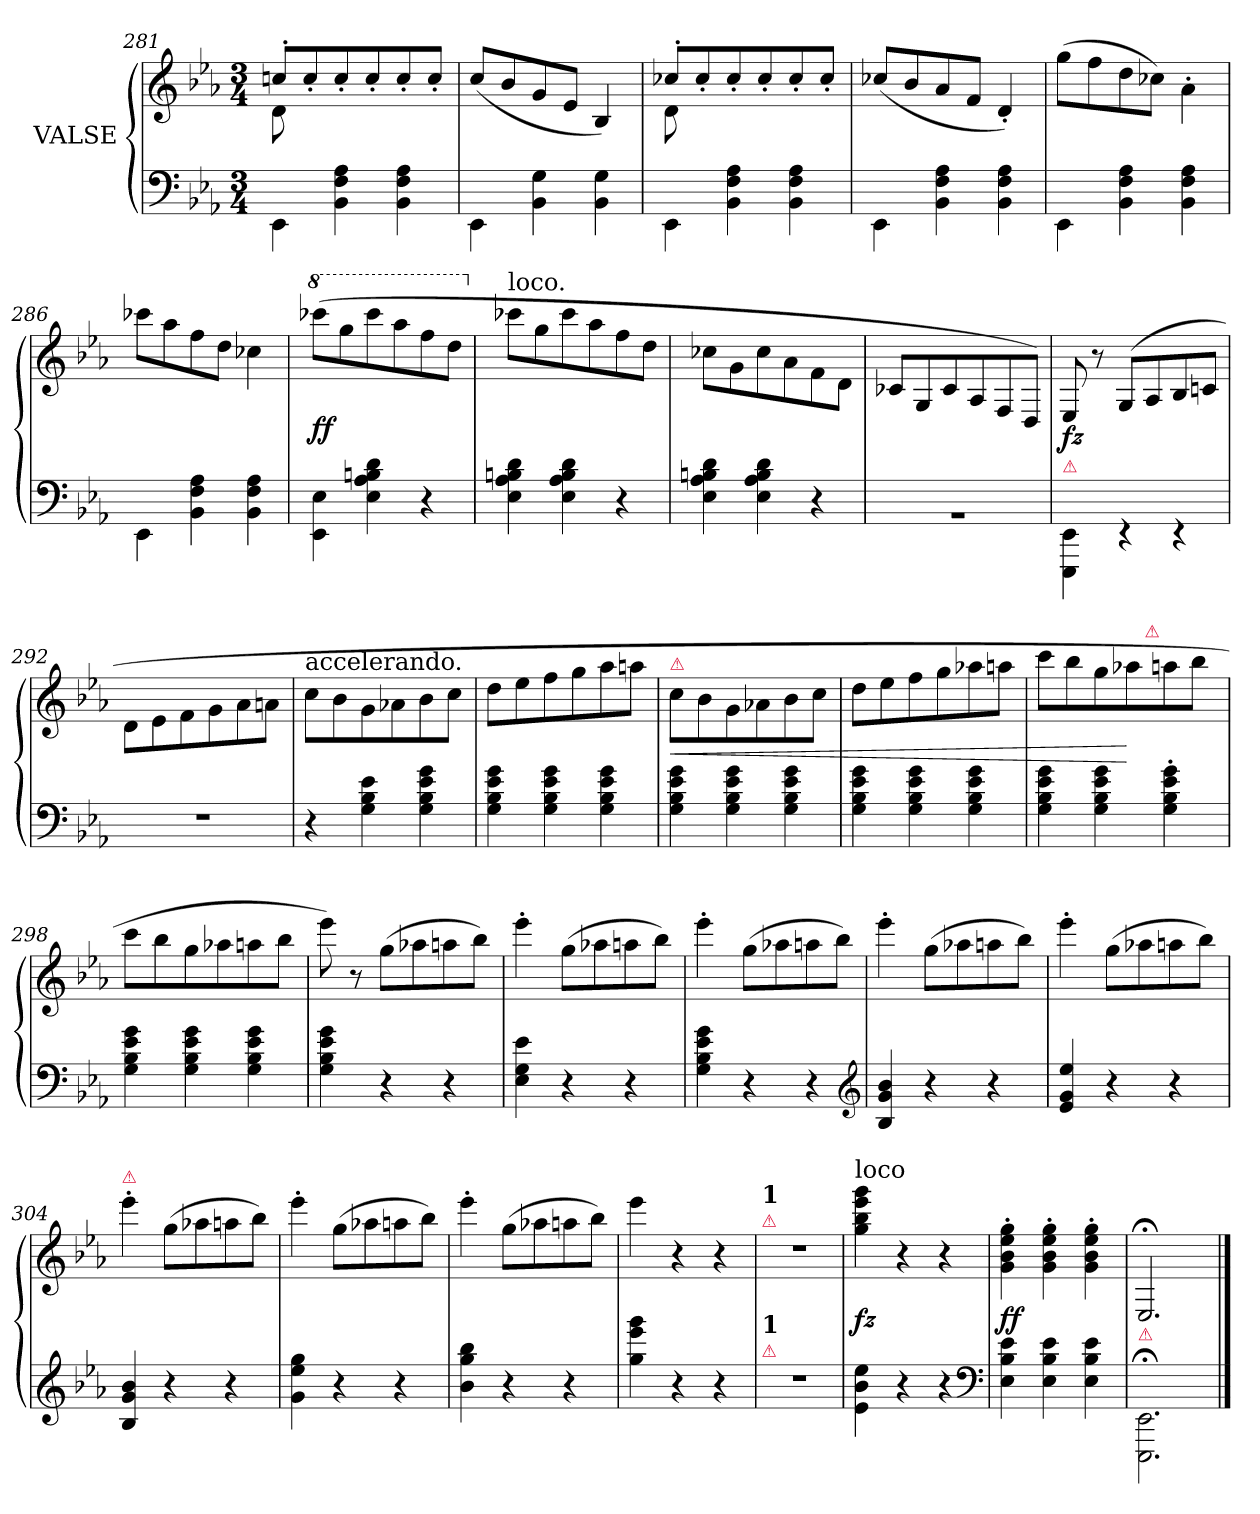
**kern	**kern	**dynam
*part1	*part1	*part1
*staff2	*staff1	*staff1/2
*I"VALSE	*	*
*clefF4	*clefG2	*
*k[b-e-a-]	*k[b-e-a-]	*
*M3/4	*M3/4	*
=281	=281	=281
*	*^	*
4EE-\	8ccn'<L	8d	.
.	8cc'	8reyy	.
4BB- 4F 4A-	8cc'	2rcyy	.
.	8cc'	.	.
4BB- 4F 4A-	8cc'	.	.
.	8cc'J	.	.
*	*v	*v	*
=282	=282	=282
4EE-\	(8ccL	.
.	8b-	.
4BB- 4G	8g	.
.	8e-J	.
4BB- 4G	4B-)	.
=283	=283	=283
*	*^	*
4EE-\	8cc-X'<L	8d	.
.	8cc-'	8rcyy	.
4BB- 4F 4A-	8cc-'	2rcyy	.
.	8cc-'	.	.
4BB- 4F 4A-	8cc-'	.	.
.	8cc-'J	.	.
*	*v	*v	*
=284	=284	=284
4EE-\	(8cc-XL	.
.	8b-	.
4BB- 4F 4A-	8a-	.
.	8fJ	.
4BB- 4F 4A-	4d')	.
=285	=285	=285
4EE-\	(8ggL	.
.	8ff	.
4BB- 4F 4A-	8dd	.
.	8cc-XJ)	.
4BB- 4F 4A-	4a-'\	.
=286	=286	=286
4EE-\	8ccc-XL	.
.	8aa-	.
4BB- 4F 4A-	8ff	.
.	8ddJ	.
4BB- 4F 4A-	4cc-X	.
=287	=287	=287
*	*8va	*
4EE-\ 4E-\	(>8cccc-XL	ff
.	8ggg	.
4E- 4A- 4Bn 4d	8cccc-	.
.	8aaa-	.
4r	8fff	.
.	8dddJ	.
=288	=288	=288
*	*X8va	*
!	!LO:TX:a:t=loco.	!
4E- 4A- 4Bn 4d	8ccc-XL	.
.	8gg	.
4E- 4A- 4B 4d	8ccc-	.
.	8aa-	.
4r	8ff	.
.	8ddJ	.
=289	=289	=289
4E- 4A- 4Bn 4d	8cc-X\L	.
.	8g	.
4E- 4A- 4B 4d	8cc-	.
.	8a-	.
4r	8f	.
.	8dJ	.
=290	=290	=290
2.rBB	8c-X/L	.
.	8G/	.
.	8c-/	.
.	8A-/	.
.	8F/	.
.	8D/J)	.
=291	=291	=291
!LO:TX:a:color=crimson:t=⚠	!	!
4EEE-\ 4EE-\	8E-/	fz
.	8r	.
4rEE	(>8G/L	.
.	8A-/	.
4rEE	8B-/	.
.	8cn/J	.
=292	=292	=292
2.rF	8d\L	.
.	8e-	.
.	8f	.
.	8g	.
.	8a-	.
.	8anJ	.
=293	=293	=293
!	!LO:TX:a:t=accelerando.	!
4r	8cc\L	.
.	8b-	.
4G 4B- 4e-	8g	.
.	8a-X	.
4G 4B- 4e- 4g	8b-	.
.	8ccJ	.
=294	=294	=294
4G 4B- 4e- 4g	8ddL	.
.	8ee-	.
4G 4B- 4e- 4g	8ff	.
.	8gg	.
4G 4B- 4e- 4g	8aa-	.
.	8aanJ	.
=295	=295	=295
*	*8va	*
!	!LO:TX:a:color=crimson:t=⚠	!
4G 4B- 4e- 4g	8ccc\L	<
.	8bb-	.
4G 4B- 4e- 4g	8gg	.
.	8aa-X	.
4G 4B- 4e- 4g	8bb-	.
.	8cccJ	.
=296	=296	=296
4G 4B- 4e- 4g	8dddL	.
.	8eee-	.
4G 4B- 4e- 4g	8fff	.
.	8ggg	.
4G 4B- 4e- 4g	8aaa-X	.
.	8aaanJ	.
=297	=297	=297
!	!LO:TX:a:color=crimson:t=⚠	!
*	*^	*
4G 4B- 4e- 4g	8ccccL	4..ryy	.
.	8bbb-	.	.
4G 4B- 4e- 4g	8ggg	.	.
.	8aaa-X	.	[
!	!	!LO:TX:a:color=crimson:t=⚠	!
.	.	4ryy	.
4G' 4B-' 4e-' 4g'	8aaan	.	.
.	8bbb-J	.	.
.	.	16ryy	.
*	*v	*v	*
=298	=298	=298
4G 4B- 4e- 4g	8ccccL	.
.	8bbb-	.
4G 4B- 4e- 4g	8ggg	.
.	8aaa-X	.
4G 4B- 4e- 4g	8aaan	.
.	8bbb-J	.
=299	=299	=299
4G 4B- 4e- 4g	8eeee-)	.
.	8r	.
4r	(8gggL	.
.	8aaa-X	.
4r	8aaan	.
.	8bbb-J)	.
=300	=300	=300
4E- 4G 4e-	4eeee-'	.
4r	(8gggL	.
.	8aaa-X	.
4r	8aaan	.
.	8bbb-J)	.
=301	=301	=301
4G 4B- 4e- 4g	4eeee-'	.
4r	(>8gggL	.
.	8aaa-X	.
4r	8aaan	.
.	8bbb-J)	.
*clefG2	*	*
=302	=302	=302
4B- 4g 4b-	4eeee-'	.
4r	(8gggL	.
.	8aaa-X	.
4r	8aaan	.
.	8bbb-J)	.
=303	=303	=303
4e- 4g 4ee-	4eeee-'	.
4r	(8gggL	.
.	8aaa-X	.
4r	8aaan	.
.	8bbb-J)	.
=304	=304	=304
!	!LO:TX:a:color=crimson:t=⚠	!
4B- 4g 4b-	4eeee-'	.
4r	(8gggL	.
.	8aaa-X	.
4r	8aaan	.
.	8bbb-J)	.
=305	=305	=305
4g 4ee- 4gg	4eeee-'	.
4r	(8gggL	.
.	8aaa-X	.
4r	8aaan	.
.	8bbb-J)	.
=306	=306	=306
4b- 4gg 4bb-	4eeee-'	.
4r	(8gggL	.
.	8aaa-X	.
4r	8aaan	.
.	8bbb-J)	.
=307	=307	=307
4gg 4eee- 4ggg	4eeee-	.
4r	4r	.
4r	4r	.
=308	=308	=308
*	*X8va	*
!	!LO:TX:a:color=crimson:t=⚠	!
!	!LO:TX:a:B:t=1	!
!LO:TX:a:color=crimson:t=⚠	!	!
!LO:TX:a:B:t=1	!	!
2.rdd	2.rdd	.
=309	=309	=309
!	!LO:TX:a:t=loco	!
4e-\ 4b-\ 4ee-\	4gg 4bb- 4eee- 4ggg	fz
4r	4r	.
4r	4r	.
*clefF4	*	*
=310	=310	=310
4E- 4B- 4e-	4g' 4b-' 4ee-' 4gg'	ff
4E- 4B- 4e-	4g' 4b-' 4ee-' 4gg'	.
4E- 4B- 4e-	4g' 4b-' 4ee-' 4gg'	.
=311	=311	=311
!LO:TX:a:color=crimson:t=⚠	!	!
2.EEE-;\ 2.EE-;\	2.E-;</	.
==	==	==
*-	*-	*-
